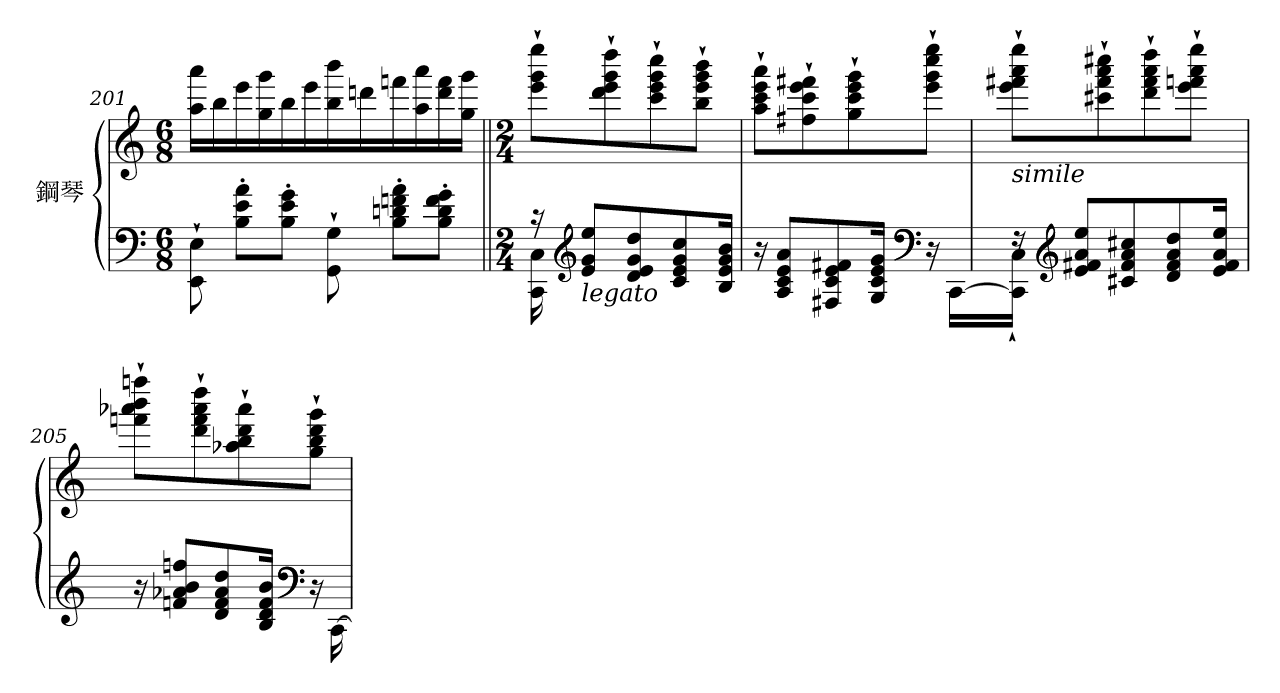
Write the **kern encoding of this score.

**kern	**kern	**dynam
*part1	*part1	*part1
*staff2	*staff1	*staff1/2
*I"鋼琴	*	*
*clefF4	*clefG2	*
*k[]	*k[]	*
*M6/8	*M6/8	*
*MM150	*MM150	*
=201	=201	=201
8EE\` 8E\`	16aa\ 16aaa\LL	.
.	16bb\	.
*	*MM142	*
8B\' 8e\' 8a\'L	16eee\	.
.	16gg\ 16ggg\	.
*	*MM134	*
8B\' 8e\' 8g\'J	16bb\	.
.	16eee\	.
*	*MM126	*
8GG\` 8G\`	16bb\ 16bbb\	.
.	16dddn\	.
*	*MM102	*
8B\' 8dn\' 8fn\' 8a\'L	16fffn\	.
.	16aa\ 16aaa\	.
*	*MM78	*
8B\' 8d\' 8f\' 8g\'J	16ddd\ 16fff\	.
.	16gg\ 16ggg\JJ	.
!!LO:PB:g=z
=202||	=202||	=202||
*M2/4	*M2/4	*
*^	*	*
!	!	!	!LO:DY:b
!	!	!	!LO:DY:n=1:b
16r	16CC\ 16C\	8eee\` 8ggg\` 8eeee\`L	fff other-dynamics
*clefG2	*	*	*
!LO:TX:b:i:t=legato	!	!	!
8e/ 8g/ 8ee/L	4..ryy	.	.
*	*	*MM134	*
.	.	8ddd\` 8eee\` 8ggg\` 8dddd\`	.
8d/ 8e/ 8g/ 8dd/	.	.	.
*	*	*MM150	*
.	.	8ccc\` 8eee\` 8ggg\` 8cccc\`	.
8c/ 8e/ 8g/ 8cc/	.	.	.
.	.	8bb\` 8eee\` 8ggg\` 8bbb\`J	.
16B/ 16e/ 16g/ 16b/Jk	.	.	.
=203	=203	=203	=203
16r	4.ryy	8aa\` 8ccc\` 8eee\` 8aaa\`L	.
8A/ 8c/ 8e/ 8a/L	.	.	.
.	.	8ff#X\` 8ccc\` 8eee\` 8fff#X\`	.
8F#X/ 8c/ 8e/ 8f#X/	.	.	.
.	.	8gg\` 8ccc\` 8eee\` 8ggg\`	.
16G/ 16c/ 16e/ 16g/Jk	.	.	.
*clefF4	*	*	*
8ryy	16r	8eee\` 8ggg\` 8cccc\` 8eeee\`J	.
.	[16CC\LL	.	.
=204	=204	=204	=204
*	*	*MM86	*
!	!	!LO:TX:b:i:t=simile	!
16rF	16CC\]` 16C\`JJ	8eee\` 8fff#X\` 8aaa\` 8eeee\`L	.
*clefG2	*	*	*
8e/ 8f#X/ 8a/ 8ee/L	4..ryy	.	.
*	*	*MM134	*
.	.	8ccc#X\` 8fff#\` 8aaa\` 8cccc#X\`	.
8c#X/ 8f#/ 8a/ 8cc#X/	.	.	.
*	*	*MM150	*
.	.	8ddd\` 8fff#\` 8aaa\` 8dddd\`	.
8d/ 8f#/ 8a/ 8dd/	.	.	.
.	.	8eee\` 8fffn\` 8aaa\` 8eeee\`J	.
16e/ 16f#/ 16a/ 16ee/Jk	.	.	.
=205	=205	=205	=205
16r	4.ryy	8fffn\` 8aaa-X\` 8bbb\` 8ffffn\`L	.
8fn/ 8a-X/ 8b/ 8ffn/L	.	.	.
.	.	8ddd\` 8fff\` 8aaa-\` 8dddd\`	.
8d/ 8f/ 8a-/ 8dd/	.	.	.
.	.	8aa-X\` 8bb\` 8ddd\` 8aaa-\`	.
16B/ 16d/ 16f/ 16b/Jk	.	.	.
*clefF4	*	*	*
8ryy	16r	8gg\` 8bb\` 8ddd\` 8ggg\`J	.
.	[16CC\LL	.	.
*v	*v	*	*
=	=	=
*-	*-	*-
